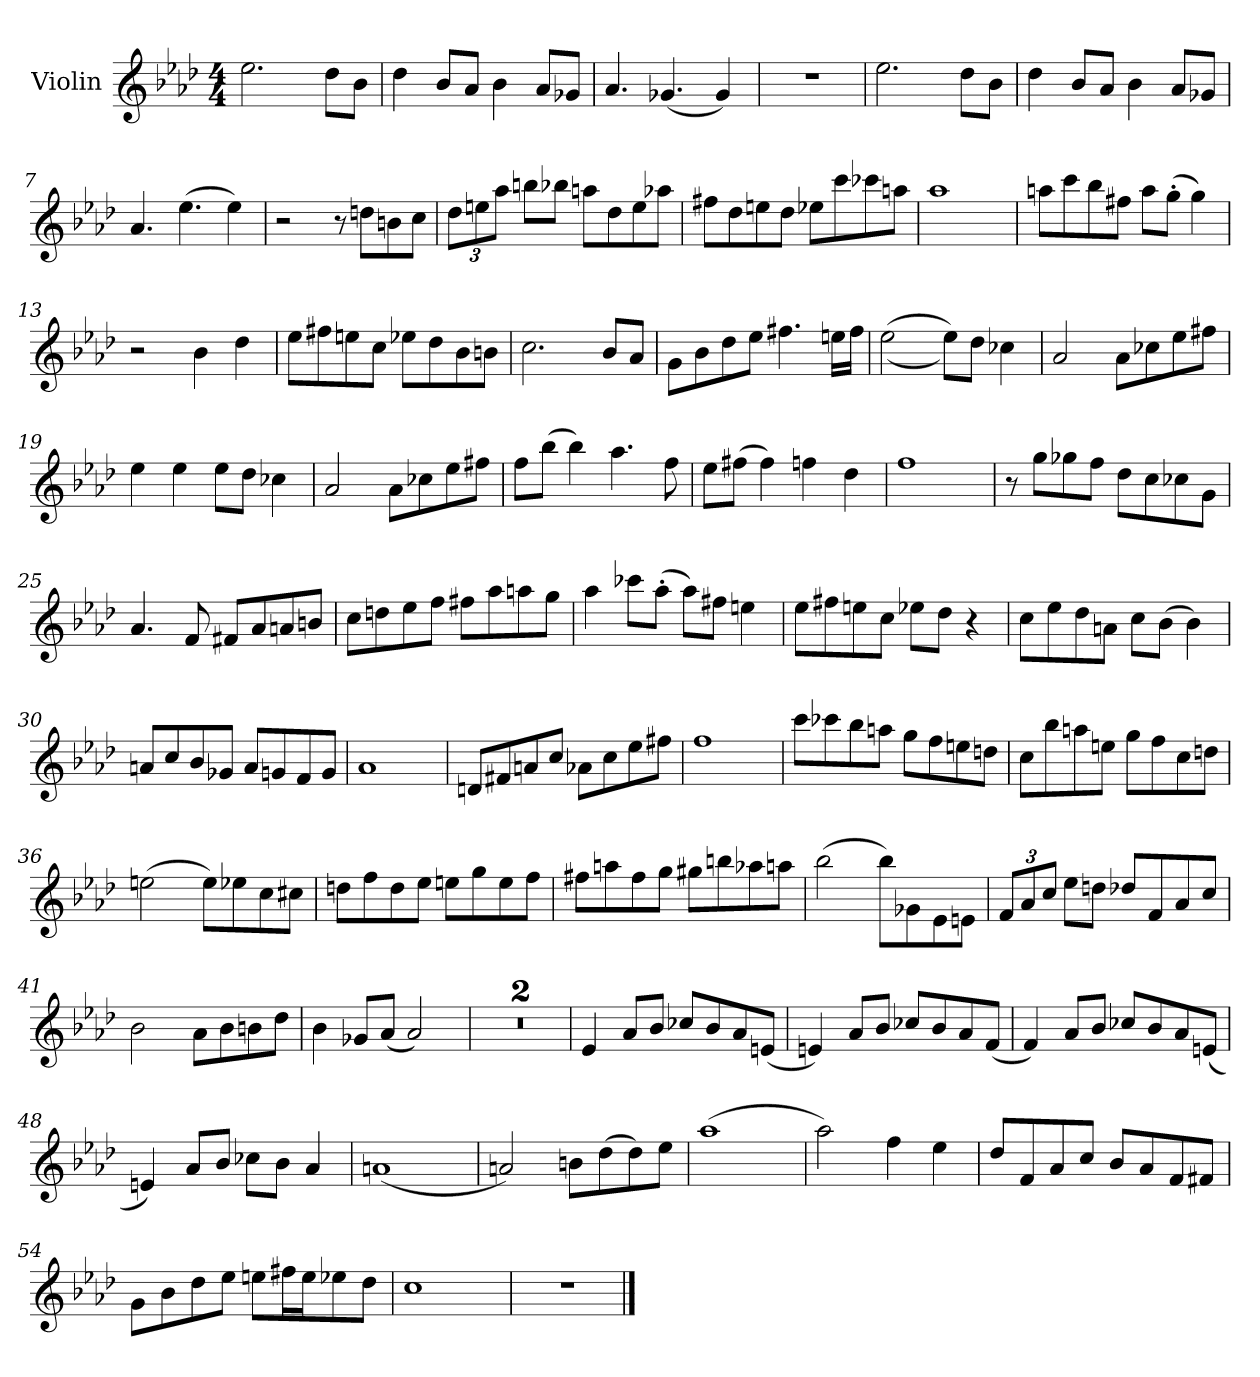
**kern
*part1
*staff1
*I"Violin
*I'Vln
*clefG2
*k[b-e-a-d-]
*A-:
*M4/4
=1
2.ee-\
8dd-\L
8b-\J
=2
4dd-\
8b-/L
8a-/J
4b-\
8a-/L
8g-X/J
=3
4.a-/
(4.g-X/
4g-/)
=4
1r
!!LO:LB:g=z
=5
2.ee-\
8dd-\L
8b-\J
=6
4dd-\
8b-/L
8a-/J
4b-\
8a-/L
8g-X/J
=7
4.a-/
(4.ee-\
4ee-\)
=8
2r
8r
8ddn\L
8bn\
8cc\J
!!LO:LB:g=z
=9
*Xbrackettup
12dd-\L
12een\
12aa-\J
8bbn\L
8bb-X\J
8aan\L
8dd-\
8ee\
8aa-X\J
=10
8ff#X\L
8dd-\
8een\
8dd-\J
8ee-X\L
8ccc\
8ccc-X\
8aan\J
=11
1aa-
=12
8aan\L
8ccc\
8bb-\
8ff#X\J
8aa\L
(8gg'\J
4gg\)
!!LO:LB:g=z
=13
2r
4b-\
4dd-\
=14
8ee-\L
8ff#X\
8een\
8cc\J
8ee-X\L
8dd-\
8b-\
8bn\J
=15
2.cc\
8b-/L
8a-/J
=16
8g\L
8b-\
8dd-\
8ee-\J
4.ff#X\
16een\LL
16ff#\JJ
!!LO:LB:g=z
=17
((2ee-\
8ee-\L))
8dd-\J
4cc-X\
=18
2a-/
8a-\L
8cc-X\
8ee-\
8ff#X\J
=19
4ee-\
4ee-\
8ee-\L
8dd-\J
4cc-X\
=20
2a-/
8a-\L
8cc-X\
8ee-\
8ff#X\J
!!LO:LB:g=z
=21
8ff\L
(8bb-\J
4bb-\)
4.aa-\
8ff\
=22
8ee-\L
(8ff#X\J
4ff#\)
4ffn\
4dd-\
=23
1ff
=24
8r
8gg\L
8gg-X\
8ff\J
8dd-\L
8cc\
8cc-X\
8g\J
!!LO:LB:g=z
=25
4.a-/
8f/
8f#X/L
8a-/
8an/
8bn/J
=26
8cc\L
8ddn\
8ee-\
8ff\J
8ff#X\L
8aa-\
8aan\
8gg\J
=27
4aa-\
8ccc-X\L
(8aa-'\J
8aa-\L)
8ff#X\J
4een\
=28
8ee-\L
8ff#X\
8een\
8cc\J
8ee-X\L
8dd-\J
4r
!!LO:LB:g=z
=29
8cc\L
8ee-\
8dd-\
8an\J
8cc\L
(8b-\J
4b-\)
=30
8an/L
8cc/
8b-/
8g-X/J
8a/L
8gn/
8f/
8g/J
=31
1a-
=32
8dn/L
8f#X/
8an/
8cc/J
8a-X\L
8cc\
8ee-\
8ff#X\J
!!LO:PB:g=z
=33
1ff
=34
8ccc\L
8ccc-X\
8bb-\
8aan\J
8gg\L
8ff\
8een\
8ddn\J
=35
8cc\L
8bb-\
8aan\
8een\J
8gg\L
8ff\
8cc\
8ddn\J
=36
(2een\
8ee\L)
8ee-X\
8cc\
8cc#X\J
!!LO:LB:g=z
=37
8ddn\L
8ff\
8dd\
8ee-\J
8een\L
8gg\
8ee\
8ff\J
=38
8ff#X\L
8aan\
8ff#\
8gg\J
8gg#X\L
8bbn\
8aa-X\
8aan\J
=39
(2bb-\
8bb-\L)
8g-X\
8e-\
8en\J
=40
12f/L
12a-/
12cc/J
8ee-\L
8ddn\J
8dd-X/L
8f/
8a-/
8cc/J
!!LO:LB:g=z
=41
2b-\
8a-\L
8b-\
8bn\
8dd-\J
=42
4b-\
8g-X/L
(8a-/J
2a-/)
=43
1r
=44
1r
!!LO:LB:g=z
=45
4e-/
8a-/L
8b-/J
8cc-X/L
8b-/
8a-/
(8en/J
=46
4en/)
8a-/L
8b-/J
8cc-X/L
8b-/
8a-/
(8f/J
=47
4f/)
8a-/L
8b-/J
8cc-X/L
8b-/
8a-/
(8en/J
=48
4en/)
8a-/L
8b-/J
8cc-X\L
8b-\J
4a-/
!!LO:LB:g=z
=49
(1an
=50
2an/)
8bn\L
(8dd-\
8dd-\)
8ee-\J
=51
(1aa-
=52
2aa-\)
4ff\
4ee-\
!!LO:LB:g=z
=53
8dd-/L
8f/
8a-/
8cc/J
8b-/L
8a-/
8f/
8f#X/J
=54
8g\L
8b-\
8dd-\
8ee-\J
8een\L
16ff#X\L
16ee\J
8ee-X\
8dd-\J
=55
1cc
=56
1r
==
*-
